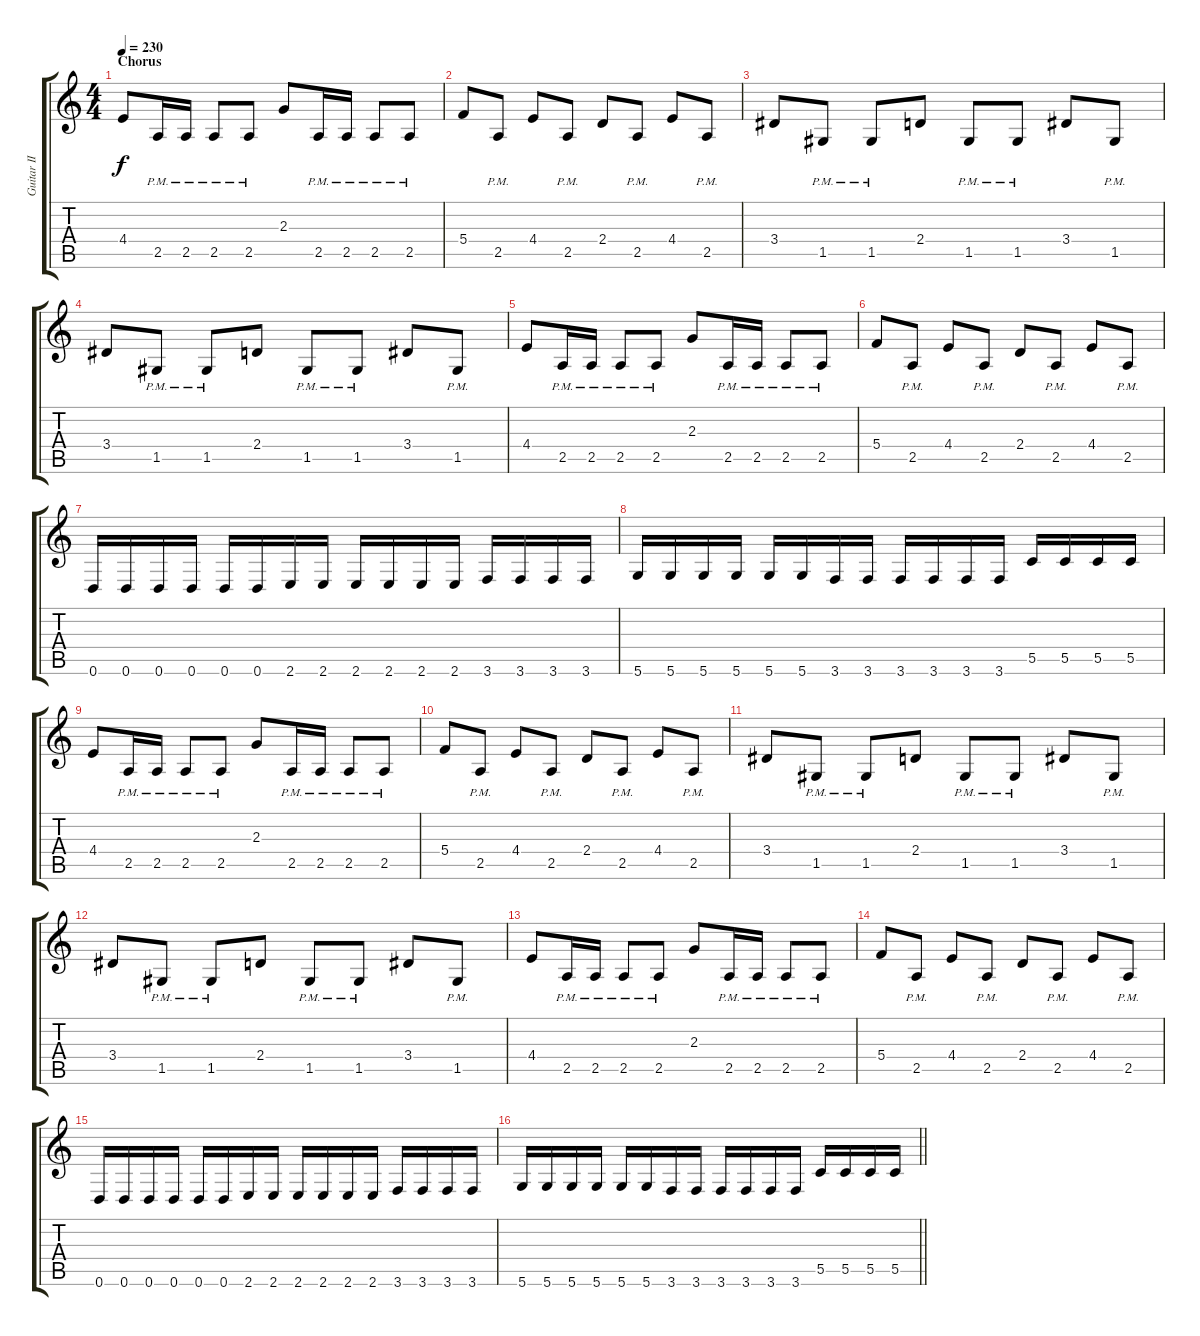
\track ("Guitar II" "Guitar II") {instrument distortionguitar}
\staff {score tabs}
\tuning (D4 A3 F3 C3 G2 D2) {hide}
\ts (4 4)
\section ("" "Chorus")
\tempo 230
\clef g2
\ks c
4.4.8{dy f} 2.5{pm}.16 2.5{pm}.16 2.5{pm}.8 2.5{pm}.8 2.3.8 2.5{pm}.16 2.5{pm}.16 2.5{pm}.8 2.5{pm}.8 |
5.4.8 2.5{pm}.8 4.4.8 2.5{pm}.8 2.4.8 2.5{pm}.8 4.4.8 2.5{pm}.8 |
3.4.8 1.5{pm}.8 1.5{pm}.8 2.4.8 1.5{pm}.8 1.5{pm}.8 3.4.8 1.5{pm}.8 |
3.4.8 1.5{pm}.8 1.5{pm}.8 2.4.8 1.5{pm}.8 1.5{pm}.8 3.4.8 1.5{pm}.8 |
4.4.8 2.5{pm}.16 2.5{pm}.16 2.5{pm}.8 2.5{pm}.8 2.3.8 2.5{pm}.16 2.5{pm}.16 2.5{pm}.8 2.5{pm}.8 |
5.4.8 2.5{pm}.8 4.4.8 2.5{pm}.8 2.4.8 2.5{pm}.8 4.4.8 2.5{pm}.8 |
0.6.16 0.6.16 0.6.16 0.6.16 0.6.16 0.6.16 2.6.16 2.6.16 2.6.16 2.6.16 2.6.16 2.6.16 3.6.16 3.6.16 3.6.16 3.6.16 |
5.6.16 5.6.16 5.6.16 5.6.16 5.6.16 5.6.16 3.6.16 3.6.16 3.6.16 3.6.16 3.6.16 3.6.16 5.5.16 5.5.16 5.5.16 5.5.16 |
4.4.8 2.5{pm}.16 2.5{pm}.16 2.5{pm}.8 2.5{pm}.8 2.3.8 2.5{pm}.16 2.5{pm}.16 2.5{pm}.8 2.5{pm}.8 |
5.4.8 2.5{pm}.8 4.4.8 2.5{pm}.8 2.4.8 2.5{pm}.8 4.4.8 2.5{pm}.8 |
3.4.8 1.5{pm}.8 1.5{pm}.8 2.4.8 1.5{pm}.8 1.5{pm}.8 3.4.8 1.5{pm}.8 |
3.4.8 1.5{pm}.8 1.5{pm}.8 2.4.8 1.5{pm}.8 1.5{pm}.8 3.4.8 1.5{pm}.8 |
4.4.8 2.5{pm}.16 2.5{pm}.16 2.5{pm}.8 2.5{pm}.8 2.3.8 2.5{pm}.16 2.5{pm}.16 2.5{pm}.8 2.5{pm}.8 |
5.4.8 2.5{pm}.8 4.4.8 2.5{pm}.8 2.4.8 2.5{pm}.8 4.4.8 2.5{pm}.8 |
0.6.16 0.6.16 0.6.16 0.6.16 0.6.16 0.6.16 2.6.16 2.6.16 2.6.16 2.6.16 2.6.16 2.6.16 3.6.16 3.6.16 3.6.16 3.6.16 |
\barLineRight lightlight
5.6.16 5.6.16 5.6.16 5.6.16 5.6.16 5.6.16 3.6.16 3.6.16 3.6.16 3.6.16 3.6.16 3.6.16 5.5.16 5.5.16 5.5.16 5.5.16
